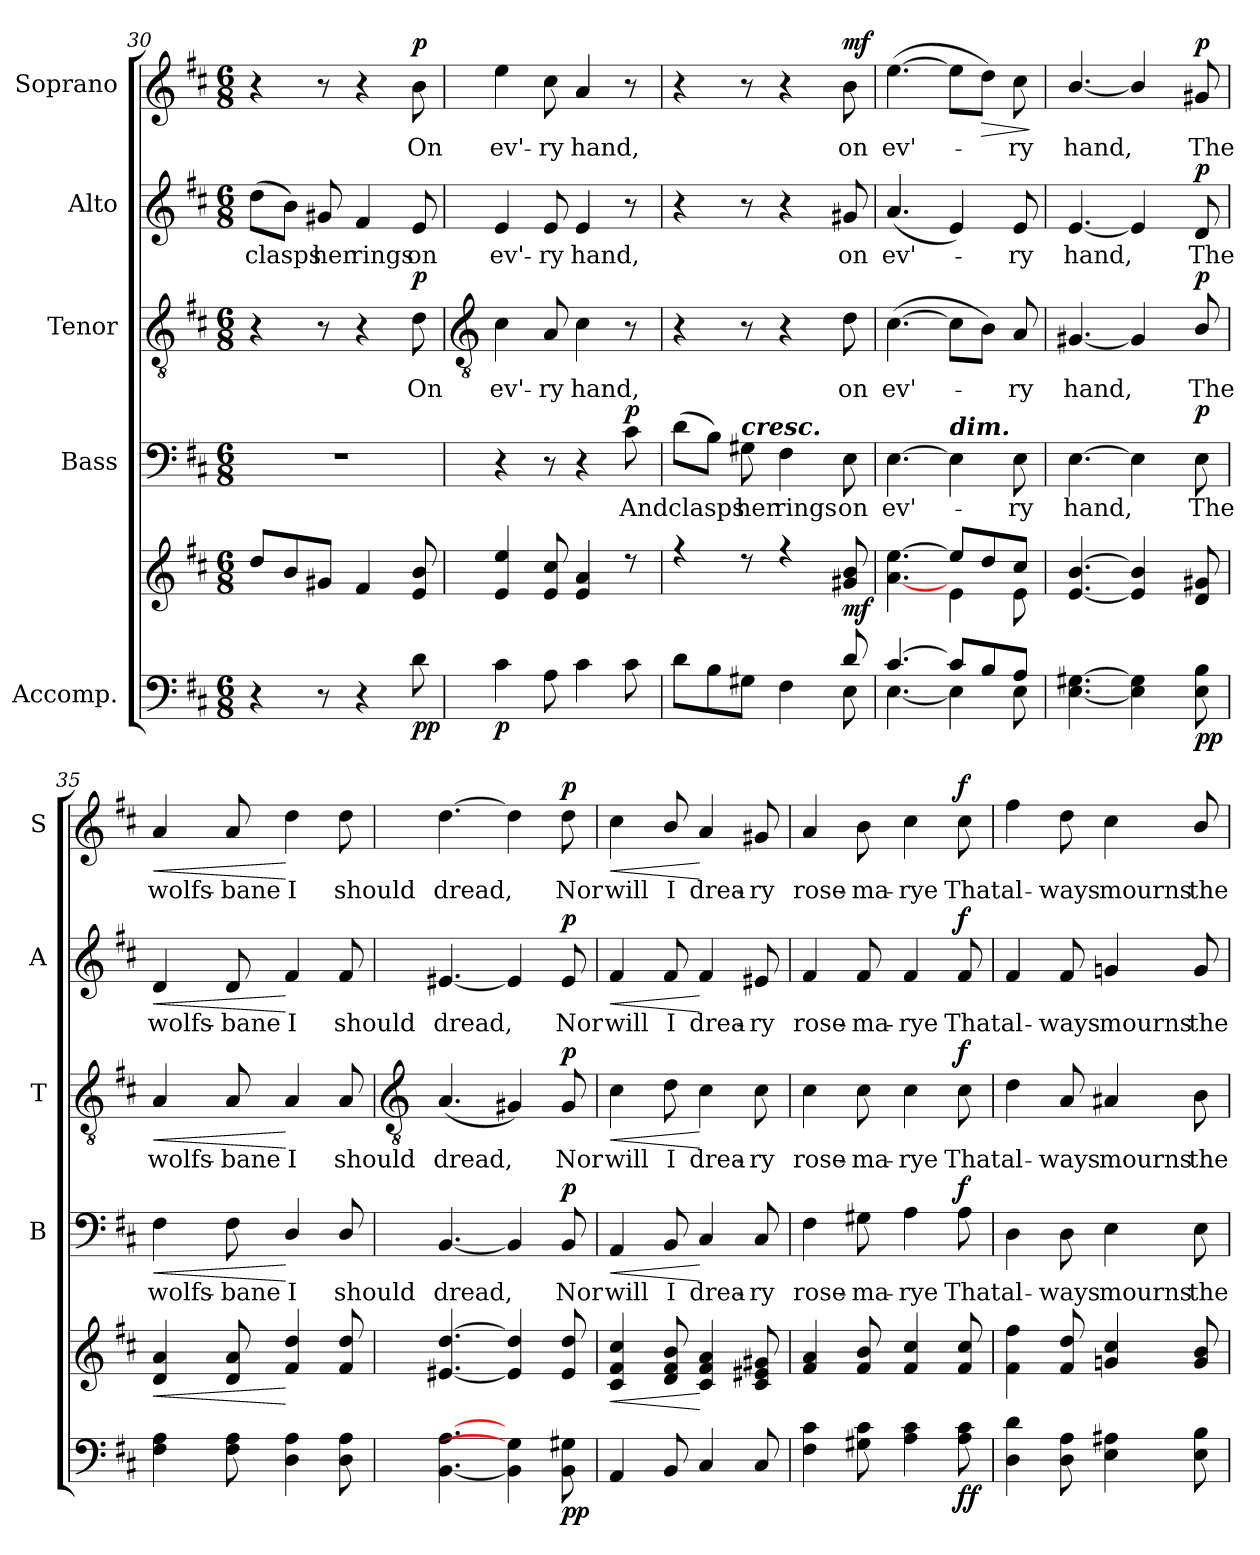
**kern	**kern	**dynam	**kern	**text	**dynam	**kern	**text	**dynam	**kern	**text	**dynam	**kern	**text	**dynam
*part5	*part5	*part5	*part4	*part4	*part4	*part3	*part3	*part3	*part2	*part2	*part2	*part1	*part1	*part1
*staff6	*staff5	*staff5/6	*staff4	*staff4	*staff4	*staff3	*staff3	*staff3	*staff2	*staff2	*staff2	*staff1	*staff1	*staff1
*I"Accomp.	*	*	*I"Bass	*	*	*I"Tenor	*	*	*I"Alto	*	*	*I"Soprano	*	*
*	*	*	*I'B	*	*	*I'T	*	*	*I'A	*	*	*I'S	*	*
*clefF4	*clefG2	*	*clefF4	*	*	*clefGv2	*	*	*clefG2	*	*	*clefG2	*	*
*k[f#c#]	*k[f#c#]	*	*k[f#c#]	*	*	*k[f#c#]	*	*	*k[f#c#]	*	*	*k[f#c#]	*	*
*D:	*D:	*	*D:	*	*	*D:	*	*	*D:	*	*	*D:	*	*
*M6/8	*M6/8	*	*M6/8	*	*	*M6/8	*	*	*M6/8	*	*	*M6/8	*	*
=30	=30	=30	=30	=30	=30	=30	=30	=30	=30	=30	=30	=30	=30	=30
*	*^	*	*	*	*	*	*	*	*	*	*	*	*	*
!	!	!LO:N:vis=1	!	!LO:N:vis=1	!	!	!	!	!	!	!LO:LY:b	!	!	!	!
4r	8ddL	2.ryy	.	2.r	.	.	4r	.	.	(>8ddL	clasps	.	4r	.	.
.	8b	.	.	.	.	.	.	.	.	8bJ)	.	.	.	.	.
!	!	!	!	!	!	!	!	!	!	!	!LO:LY:b	!	!	!	!
8r	8g#XJ	.	.	.	.	.	8r	.	.	8g#X	her	.	8r	.	.
!	!	!	!	!	!	!	!	!	!	!	!LO:LY:b	!	!	!	!
4r	4f#	.	.	.	.	.	4r	.	.	4f#	rings	.	4r	.	.
!	!	!	!LO:DY:b=2	!	!	!	!	!LO:LY:b	!	!	!LO:LY:b	!	!	!LO:LY:b	!
!	!	!	!LO:DY:n=1:b	!	!	!	!	!	!LO:DY:b	!	!	!	!	!	!LO:DY:b
8d\	8e 8b	.	p p	.	.	.	8d	On	p	8e	on	.	8b	On	p
!!LO:LB:g=z
=31	=31	=31	=31	=31	=31	=31	=31	=31	=31	=31	=31	=31	=31	=31	=31
*	*	*	*	*	*	*	*clefGv2	*	*	*	*	*	*	*	*
*^	*	*	*	*	*	*	*	*	*	*	*	*	*	*	*
!	!	!	!LO:N:vis=1	!LO:DY:b=2	!	!	!	!	!LO:LY:b	!	!	!LO:LY:b	!	!	!LO:LY:b	!
2.ryy	4c#\	4e 4ee	2.ryy	p	4r	.	.	4c#	ev'-	.	4e	ev'-	.	4ee	ev'-	.
!	!	!	!	!	!	!	!	!	!LO:LY:b	!	!	!LO:LY:b	!	!	!LO:LY:b	!
.	8A\	8e 8cc#	.	.	8r	.	.	8A	-ry	.	8e	-ry	.	8cc#	-ry	.
!	!	!	!	!	!	!	!	!	!LO:LY:b	!	!	!LO:LY:b	!	!	!LO:LY:b	!
.	4c#\	4e 4a	.	.	4r	.	.	4c#	hand,	.	4e	hand,	.	4a	hand,	.
!	!	!	!	!	!	!LO:LY:b	!LO:DY:b	!	!	!	!	!	!	!	!	!
.	8c#\	8r	.	.	8c#	And	p	8r	.	.	8r	.	.	8r	.	.
=32	=32	=32	=32	=32	=32	=32	=32	=32	=32	=32	=32	=32	=32	=32	=32	=32
!	!	!	!LO:N:vis=1	!	!	!LO:LY:b	!	!	!	!	!	!	!	!	!	!
2ryy	8d\L	4r	2.ryy	.	(>8dL	clasps	.	4r	.	.	4r	.	.	4r	.	.
.	8B\	.	.	.	8BJ)	.	.	.	.	.	.	.	.	.	.	.
!	!	!	!	!	!LO:TX:a:Bi:t=cresc.	!	!	!	!	!	!	!	!	!	!	!
!	!	!	!	!	!	!LO:LY:b	!	!	!	!	!	!	!	!	!	!
.	8G#X\J	8r	.	.	8G#X	her	.	8r	.	.	8r	.	.	8r	.	.
!	!	!	!	!	!	!LO:LY:b	!	!	!	!	!	!	!	!	!	!
.	4F#\	4r	.	.	4F#	rings	.	4r	.	.	4r	.	.	4r	.	.
8ryy	.	.	.	.	.	.	.	.	.	.	.	.	.	.	.	.
!	!	!	!	!LO:DY:b	!	!LO:LY:b	!	!	!LO:LY:b	!	!	!LO:LY:b	!	!	!LO:LY:b	!LO:DY:b
8d/	8E\	8g#X 8b	.	mf	8E	on	.	8d	on	.	8g#X	on	.	8b	on	mf
=33	=33	=33	=33	=33	=33	=33	=33	=33	=33	=33	=33	=33	=33	=33	=33	=33
!	!	!	!	!	!	!LO:LY:b	!	!	!LO:LY:b	!	!	!LO:LY:b	!	!	!LO:LY:b	!
[4.c#/	[4.E\	[4.a [4.ee	4.ryy	.	[4.E	ev'-	.	(>[4.c#	ev'-	.	(<4.a	ev'-	.	(>[4.ee	ev'-	.
!	!	!	!	!	!LO:TX:a:Bi:t=dim.	!	!	!	!	!	!	!	!	!	!	!
8c#/L]	4E\]	8ee/L]	4e\	.	4E]	.	.	8c#L]	.	.	4e)	.	.	8eeL]	.	.
!	!	!	!	!	!	!	!	!	!	!	!	!	!	!	!	!LO:HP:b
8B/	.	8dd/	.	.	.	.	.	8BJ)	.	.	.	.	.	8ddJ)	.	>
!	!	!	!	!	!	!LO:LY:b	!	!	!LO:LY:b	!	!	!LO:LY:b	!	!	!LO:LY:b	!
8A/J	8E\	8cc#/J	8e\	.	8E	ry	.	8A	ry	.	8e	ry	.	8cc#	ry	.
*v	*v	*	*	*	*	*	*	*	*	*	*	*	*	*	*	*
*	*v	*v	*	*	*	*	*	*	*	*	*	*	*	*	*
.	.	.	.	.	.	.	.	.	.	.	.	.	.	]
=34	=34	=34	=34	=34	=34	=34	=34	=34	=34	=34	=34	=34	=34	=34
*^	*	*	*	*	*	*	*	*	*	*	*	*	*	*
!	!	!	!	!	!LO:LY:b	!	!	!LO:LY:b	!	!	!LO:LY:b	!	!	!LO:LY:b	!
2ryy	[4.E\ [4.G#X\	[4.e/ [4.b/	.	[4.E	hand,	.	[4.G#X	hand,	.	[4.e	hand,	.	[4.b/	hand,	.
.	4E\] 4G#\]	4e/] 4b/]	.	4E]	.	.	4G#]	.	.	4e]	.	.	4b/]	.	.
8ryy	.	.	.	.	.	.	.	.	.	.	.	.	.	.	.
!	!	!	!LO:DY:b=2	!	!LO:LY:b	!	!	!LO:LY:b	!	!	!LO:LY:b	!	!	!LO:LY:b	!
!	!	!	!LO:DY:n=1:b	!	!	!LO:DY:b	!	!	!LO:DY:b	!	!	!LO:DY:b	!	!	!LO:DY:b
8ryy	8E\ 8B\	8d 8g#X	p p	8E	The	p	8B/	The	p	8d	The	p	8g#X	The	p
=35	=35	=35	=35	=35	=35	=35	=35	=35	=35	=35	=35	=35	=35	=35	=35
!	!	!	!LO:HP:b	!	!LO:LY:b	!LO:HP:b	!	!LO:LY:b	!LO:HP:b	!	!LO:LY:b	!LO:HP:b	!	!LO:LY:b	!LO:HP:b
2.ryy	4F#\ 4A\	4d 4a	<	4F#	wolfs-	<	4A	wolfs-	<	4d	wolfs-	<	4a	wolfs-	<
!	!	!	!	!	!LO:LY:b	!	!	!LO:LY:b	!	!	!LO:LY:b	!	!	!LO:LY:b	!
.	8F#\ 8A\	8d 8a	.	8F#	-bane	.	8A	-bane	.	8d	-bane	.	8a	-bane	.
!	!	!	!	!	!LO:LY:b	!	!	!LO:LY:b	!	!	!LO:LY:b	!	!	!LO:LY:b	!
.	4D\ 4A\	4f# 4dd	[	4D/	I	[	4A	I	[	4f#	I	[	4dd	I	[
!	!	!	!	!	!LO:LY:b	!	!	!LO:LY:b	!	!	!LO:LY:b	!	!	!LO:LY:b	!
.	8D\ 8A\	8f# 8dd	.	8D/	should	.	8A	should	.	8f#	should	.	8dd	should	.
*v	*v	*	*	*	*	*	*	*	*	*	*	*	*	*	*
!!LO:LB:g=z
=36	=36	=36	=36	=36	=36	=36	=36	=36	=36	=36	=36	=36	=36	=36
*	*	*	*	*	*	*clefGv2	*	*	*	*	*	*	*	*
*^	*	*	*	*	*	*	*	*	*	*	*	*	*	*
!	!	!	!	!	!LO:LY:b	!	!	!LO:LY:b	!	!	!LO:LY:b	!	!	!LO:LY:b	!
*v	*v	*	*	*	*	*	*	*	*	*	*	*	*	*	*
[4.BB [4.A	[4.e#X [4.dd	.	[4.BB	dread,	.	(<4.A	dread,	.	[4.e#X	dread,	.	[4.dd	dread,	.
4BB] 4G#]	4e#] 4dd]	.	4BB]	.	.	4G#X)	.	.	4e#]	.	.	4dd]	.	.
!	!	!LO:DY:b=2	!	!LO:LY:b	!	!	!LO:LY:b	!	!	!LO:LY:b	!	!	!LO:LY:b	!
!	!	!LO:DY:n=1:b	!	!	!LO:DY:b	!	!	!LO:DY:b	!	!	!LO:DY:b	!	!	!LO:DY:b
8BB 8G#	8e# 8dd	p p	8BB	Nor	p	8G#	Nor	p	8e#	Nor	p	8dd	Nor	p
=37	=37	=37	=37	=37	=37	=37	=37	=37	=37	=37	=37	=37	=37	=37
!	!	!LO:HP:b	!	!LO:LY:b	!LO:HP:b	!	!LO:LY:b	!LO:HP:b	!	!LO:LY:b	!LO:HP:b	!	!LO:LY:b	!LO:HP:b
4AA	4c# 4f# 4cc#	<	4AA	will	<	4c#	will	<	4f#	will	<	4cc#	will	<
!	!	!	!	!LO:LY:b	!	!	!LO:LY:b	!	!	!LO:LY:b	!	!	!LO:LY:b	!
8BB	8d/ 8f#/ 8b/	.	8BB	I	.	8d	I	.	8f#	I	.	8b/	I	.
!	!	!	!	!LO:LY:b	!	!	!LO:LY:b	!	!	!LO:LY:b	!	!	!LO:LY:b	!
4C#	4c# 4f# 4a	[	4C#	drea-	[	4c#	drea-	[	4f#	drea-	[	4a	drea-	[
!	!	!	!	!LO:LY:b	!	!	!LO:LY:b	!	!	!LO:LY:b	!	!	!LO:LY:b	!
8C#	8c# 8e#X 8g#X	.	8C#	-ry	.	8c#	-ry	.	8e#X	-ry	.	8g#X	-ry	.
=38	=38	=38	=38	=38	=38	=38	=38	=38	=38	=38	=38	=38	=38	=38
!	!	!	!	!LO:LY:b	!	!	!LO:LY:b	!	!	!LO:LY:b	!	!	!LO:LY:b	!
4F# 4c#	4f# 4a	.	4F#	rose-	.	4c#	rose-	.	4f#	rose-	.	4a	rose-	.
!	!	!	!	!LO:LY:b	!	!	!LO:LY:b	!	!	!LO:LY:b	!	!	!LO:LY:b	!
8G#X 8c#	8f# 8b	.	8G#X	-ma-	.	8c#	-ma-	.	8f#	-ma-	.	8b	-ma-	.
!	!	!	!	!LO:LY:b	!	!	!LO:LY:b	!	!	!LO:LY:b	!	!	!LO:LY:b	!
4A 4c#	4f# 4cc#	.	4A	-rye	.	4c#	-rye	.	4f#	-rye	.	4cc#	-rye	.
!	!	!LO:DY:b=2	!	!LO:LY:b	!	!	!LO:LY:b	!	!	!LO:LY:b	!	!	!LO:LY:b	!
!	!	!LO:DY:n=1:b	!	!	!LO:DY:b	!	!	!LO:DY:b	!	!	!LO:DY:b	!	!	!LO:DY:b
8A 8c#	8f# 8cc#	f f	8A	That	f	8c#	That	f	8f#	That	f	8cc#	That	f
=39	=39	=39	=39	=39	=39	=39	=39	=39	=39	=39	=39	=39	=39	=39
!	!	!	!	!LO:LY:b	!	!	!LO:LY:b	!	!	!LO:LY:b	!	!	!LO:LY:b	!
4D 4d	4f# 4ff#	.	4D	al-	.	4d	al-	.	4f#	al-	.	4ff#	al-	.
!	!	!	!	!LO:LY:b	!	!	!LO:LY:b	!	!	!LO:LY:b	!	!	!LO:LY:b	!
8D 8A	8f# 8dd	.	8D	-ways	.	8A	-ways	.	8f#	-ways	.	8dd	-ways	.
!	!	!	!	!LO:LY:b	!	!	!LO:LY:b	!	!	!LO:LY:b	!	!	!LO:LY:b	!
4E 4A#X	4gn 4cc#	.	4E	mourns	.	4A#X	mourns	.	4gn	mourns	.	4cc#	mourns	.
!	!	!	!	!LO:LY:b	!	!	!LO:LY:b	!	!	!LO:LY:b	!	!	!LO:LY:b	!
8E 8B	8g/ 8b/	.	8E	the	.	8B	the	.	8g	the	.	8b/	the	.
=	=	=	=	=	=	=	=	=	=	=	=	=	=	=
*-	*-	*-	*-	*-	*-	*-	*-	*-	*-	*-	*-	*-	*-	*-
